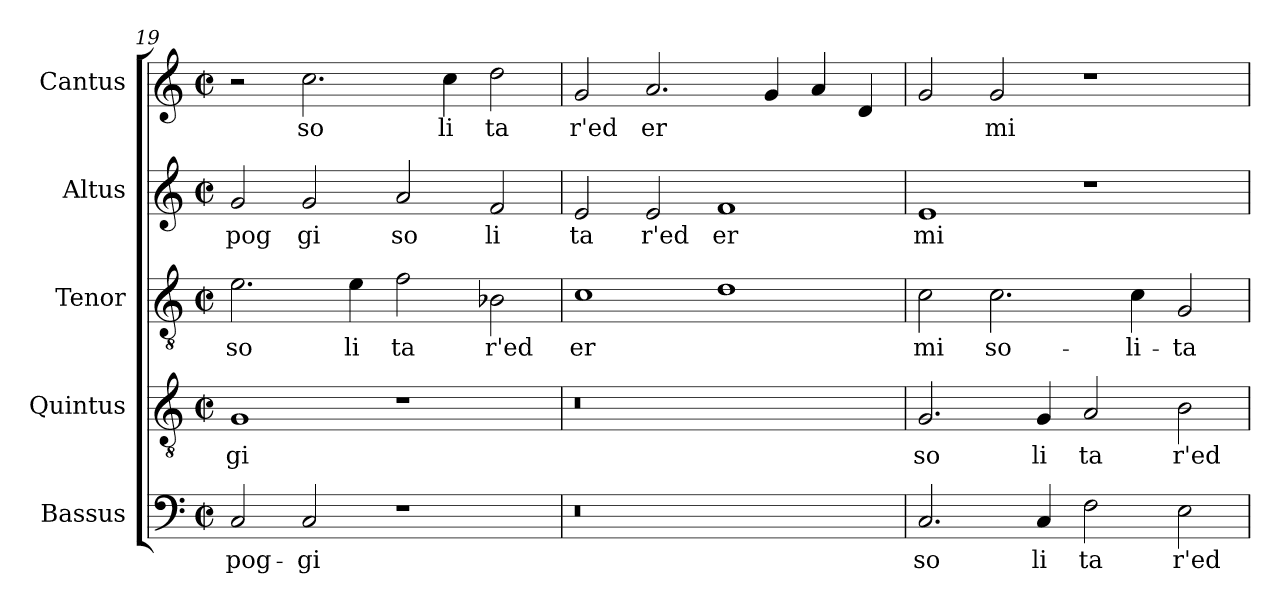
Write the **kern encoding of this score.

**kern	**text	**kern	**text	**kern	**text	**kern	**text	**kern	**text
*part5	*part5	*part4	*part4	*part3	*part3	*part2	*part2	*part1	*part1
*staff5	*staff5	*staff4	*staff4	*staff3	*staff3	*staff2	*staff2	*staff1	*staff1
*I"Bassus	*	*I"Quintus	*	*I"Tenor	*	*I"Altus	*	*I"Cantus	*
*clefF4	*	*clefGv2	*	*clefGv2	*	*clefG2	*	*clefG2	*
*k[]	*	*k[]	*	*k[]	*	*k[]	*	*k[]	*
*C:	*	*C:	*	*C:	*	*C:	*	*C:	*
*M2/2	*	*M2/2	*	*M2/2	*	*M2/2	*	*M2/2	*
*met(c|)	*	*met(c|)	*	*met(c|)	*	*met(c|)	*	*met(c|)	*
=19	=19	=19	=19	=19	=19	=19	=19	=19	=19
!	!LO:LY:b:cj	!	!LO:LY:b:cj	!	!LO:LY:b:cj	!	!LO:LY:b:cj	!	!
2C/	pog-	1G	gi	2.e\	so	2g/	pog	2r	.
!	!LO:LY:b:cj	!	!	!	!	!	!LO:LY:b:cj	!	!LO:LY:b:cj
2C/	-gi	.	.	.	.	2g/	gi	2.cc\	so
!	!	!	!	!	!LO:LY:b:cj	!	!	!	!
.	.	.	.	4e\	li	.	.	.	.
!	!	!	!	!	!LO:LY:b:cj	!	!LO:LY:b:cj	!	!
1r	.	1r	.	2f\	ta	2a/	so	.	.
!	!	!	!	!	!	!	!	!	!LO:LY:b:cj
.	.	.	.	.	.	.	.	4cc\	li
!	!	!	!	!	!LO:LY:b:cj	!	!LO:LY:b:cj	!	!LO:LY:b:cj
.	.	.	.	2B-X\	r'ed	2f/	li	2dd\	ta
=20	=20	=20	=20	=20	=20	=20	=20	=20	=20
!	!	!	!	!	!LO:LY:b:cj	!	!LO:LY:b:cj	!	!LO:LY:b:cj
0r	.	0r	.	1c	er	2e/	ta	2g/	r'ed
!	!	!	!	!	!	!	!LO:LY:b:cj	!	!LO:LY:b:cj
.	.	.	.	.	.	2e/	r'ed	2.a/	er
!	!	!	!	!	!LO:LY:b:cj	!	!LO:LY:b:cj	!	!
.	.	.	.	1d	.	1f	er	.	.
!	!	!	!	!	!	!	!	!	!LO:LY:b:cj
.	.	.	.	.	.	.	.	4g/	.
!	!	!	!	!	!	!	!	!	!LO:LY:b:cj
.	.	.	.	.	.	.	.	4a/	.
!	!	!	!	!	!	!	!	!	!LO:LY:b:cj
.	.	.	.	.	.	.	.	4d/	.
!!LO:LB:g=z
=21	=21	=21	=21	=21	=21	=21	=21	=21	=21
!	!LO:LY:b:cj	!	!LO:LY:b:cj	!	!LO:LY:b:cj	!	!LO:LY:b:cj	!	!LO:LY:b:cj
2.C/	so	2.G/	so	2c\	mi	1e	mi	2g/	.
!	!	!	!	!	!LO:LY:b:cj	!	!	!	!LO:LY:b:cj
.	.	.	.	2.c\	so-	.	.	2g/	mi
!	!LO:LY:b:cj	!	!LO:LY:b:cj	!	!	!	!	!	!
4C/	li	4G/	li	.	.	.	.	.	.
!	!LO:LY:b:cj	!	!LO:LY:b:cj	!	!	!	!	!	!
2F\	ta	2A/	ta	.	.	1r	.	1r	.
!	!	!	!	!	!LO:LY:b:cj	!	!	!	!
.	.	.	.	4c\	-li-	.	.	.	.
!	!LO:LY:b:cj	!	!LO:LY:b:cj	!	!LO:LY:b:cj	!	!	!	!
2E\	r'ed	2B\	r'ed	2G/	-ta-	.	.	.	.
=	=	=	=	=	=	=	=	=	=
*-	*-	*-	*-	*-	*-	*-	*-	*-	*-
